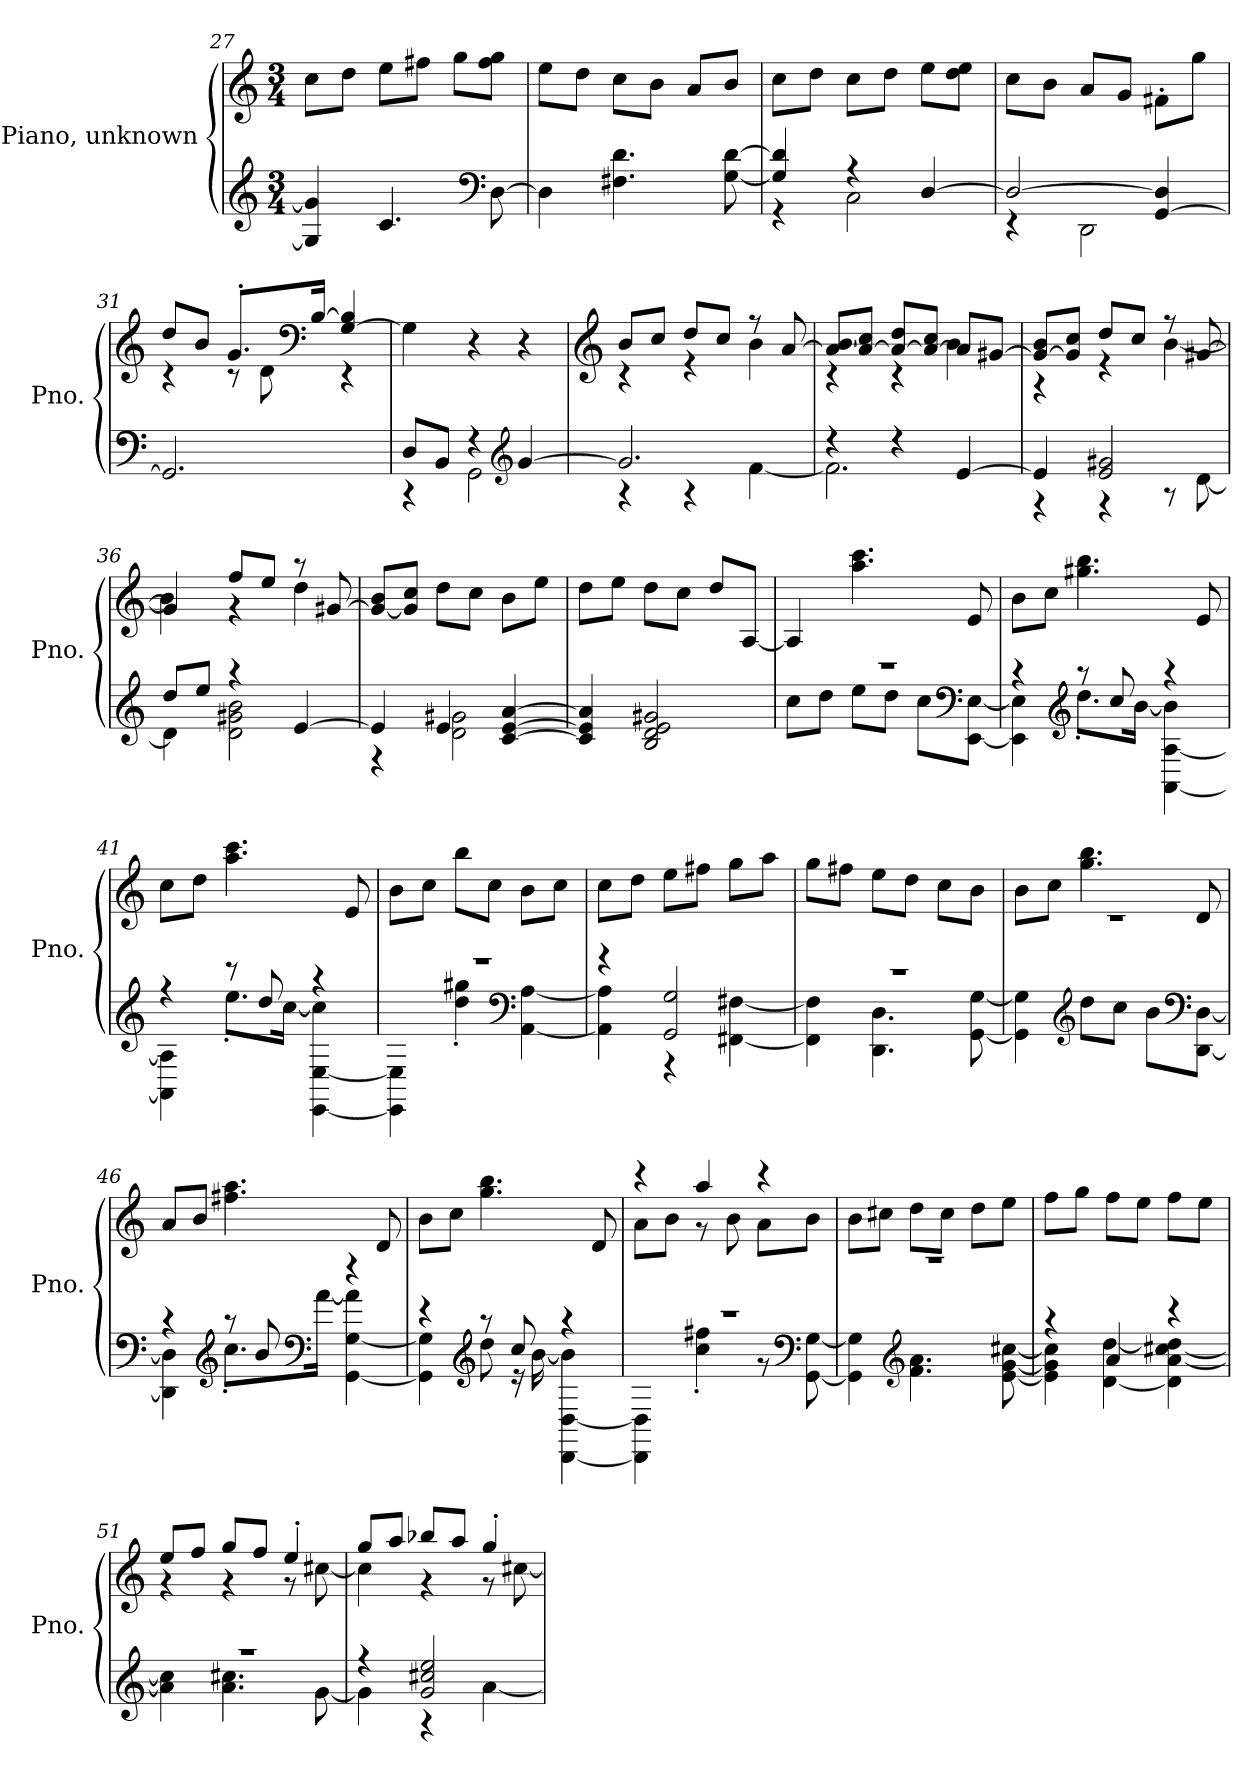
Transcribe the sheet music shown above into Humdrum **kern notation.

**kern	**kern
*part1	*part1
*staff2	*staff1
*I"Piano, unknown	*
*I'Pno.	*
*clefG2	*clefG2
*k[]	*k[]
*M3/4	*M3/4
=27	=27
4G/] 4g/]	8cc\L
.	8dd\J
4.c/	8ee\L
.	8ff#X\J
.	8gg\L
*clefF4	*
[8D\	8ff#\ 8gg\J
!!LO:PB:g=z
=28	=28
4D\]	8ee\L
.	8dd\J
4.F#X\ 4.d\	8cc\L
.	8b\J
.	8a/L
[8G\ [8d\	8b/J
=29	=29
*^	*
4G/] 4d/]	4r	8cc\L
.	.	8dd\J
4r	2C\	8cc\L
.	.	8dd\J
[4D/	.	8ee\L
.	.	8dd\ 8ee\J
=30	=30	=30
2D/_	4r	8cc\L
.	.	8b\J
.	2DD\	8a/L
.	.	8g/J
[4GG/ 4D/]	.	8f#X'\L
.	.	8gg\J
*v	*v	*
=31	=31
*	*^
2.GG/]	8dd/L	4r
.	8b/J	.
.	8.g'/L	8r
.	.	8d\
*	*clefF4	*
.	[16B/Jk	.
.	[4G/ 4B/]	4r
*	*v	*v
=32	=32
*^	*
8D/L	4r	4G\]
8BB/J	.	.
4r	2GG\	4r
*clefG2	*	*
[4g/	.	4r
!!LO:LB:g=z
=33	=33	=33
*	*	*clefG2
*	*	*^
2.g/]	4r	8b/L	4r
.	.	8cc/J	.
.	4r	8dd/L	4r
.	.	8cc/J	.
.	[4f\	8r	4b\
.	.	[8a/	.
=34	=34	=34	=34
4r	2.f\]	8a/_ 8b/L	4r
.	.	8a/_ 8cc/J	.
4r	.	8a/_ 8dd/L	4r
.	.	8a/_ 8cc/J	.
[4e/	.	8a/L]	4b\
.	.	[8g#X/J	.
=35	=35	=35	=35
4e/]	4r	8g#/_ 8b/L	4r
.	.	8g#/] 8cc/J	.
2e/ 2g#X/	4r	8dd/L	4r
.	.	8cc/J	.
.	8r	8r	[4b\
.	[8d\	[8g#X/	.
=36	=36	=36	=36
8dd/L	4d\]	4g#/]	4b\]
8ee/J	.	.	.
4r	2d\ 2g#X\ 2b\	8ff/L	4r
.	.	8ee/J	.
[4e/	.	8r	4dd\
.	.	[8g#X/	.
*	*	*v	*v
=37	=37	=37
4e/]	4r	8g#/_ 8b/L
.	.	8g#/] 8cc/J
4e/	2d\ 2g#X\	8dd\L
.	.	8cc\J
[4c/ [4e/ [4a/	.	8b\L
.	.	8ee\J
*v	*v	*
!!LO:LB:g=z
=38	=38
4c/] 4e/] 4a/]	8dd\L
.	8ee\J
2B/ 2d/ 2e/ 2g#X/	8dd\L
.	8cc\J
.	8dd/L
.	[8A/J
=39	=39
*^	*
2.r	8cc\L	4A/]
.	8dd\J	.
.	8ee\L	4.aa\ 4.ccc\
.	8dd\J	.
.	8cc\L	.
*clefF4	*	*
.	[8EE\ [8E\J	8e/
=40	=40	=40
4r	4EE\] 4E\]	8b\L
.	.	8cc\J
*clefG2	*	*
8r	8.dd'\L	4.gg#X\ 4.bb\
8cc/	.	.
.	[16b\Jk	.
4r	[4AA\ [4A\ 4b\]	.
.	.	8e/
=41	=41	=41
4r	4AA\] 4A\]	8cc\L
.	.	8dd\J
8r	8.ee'\L	4.aa\ 4.ccc\
8dd/	.	.
.	[16cc\Jk	.
4r	[4EE\ [4E\ 4cc\]	.
.	.	8e/
=42	=42	=42
2.r	4EE\] 4E\]	8b\L
.	.	8cc\J
.	4dd\' 4gg#X\'	8bb\L
.	.	8cc\J
*clefF4	*	*
.	[4AA\ [4A\	8b\L
.	.	8cc\J
!!LO:LB:g=z
=43	=43	=43
4r	4AA\] 4A\]	8cc\L
.	.	8dd\J
2GG/ 2G/	4r	8ee\L
.	.	8ff#X\J
.	[4FF#X\ [4F#X\	8gg\L
.	.	8aa\J
=44	=44	=44
2.r	4FF#\] 4F#\]	8gg\L
.	.	8ff#X\J
.	4.DD\ 4.D\	8ee\L
.	.	8dd\J
.	.	8cc\L
.	[8GG\ [8G\	8b\J
=45	=45	=45
2.r	4GG\] 4G\]	8b\L
.	.	8cc\J
*clefG2	*	*
.	8dd\L	4.gg\ 4.bb\
.	8cc\J	.
.	8b\L	.
*clefF4	*	*
.	[8DD\ [8D\J	8d/
=46	=46	=46
4r	4DD\] 4D\]	8a/L
.	.	8b/J
*clefG2	*	*
8r	8.cc'\L	4.ff#X\ 4.aa\
8b/	.	.
*clefF4	*	*
.	[16a\Jk	.
4r	[4GG\ [4G\ 4a\]	.
.	.	8d/
!!LO:LB:g=z
=47	=47	=47
4r	4GG\] 4G\]	8b\L
.	.	8cc\J
*clefG2	*	*
8r	8dd\	4.gg\ 4.bb\
8cc/	16r	.
.	[16b\	.
4r	[4DD\ [4D\ 4b\]	.
.	.	8d/
=48	=48	=48
*	*	*^
2.r	4DD\] 4D\]	4r	8a\L
.	.	.	8b\J
.	4cc\' 4ff#X\'	4aa/	8r
.	.	.	8b\
.	8r	4r	8a\L
*clefF4	*	*	*
.	[8GG\ [8G\	.	8b\J
*	*	*v	*v
=49	=49	=49
2.r	4GG\] 4G\]	8b\L
.	.	8cc#X\J
*clefG2	*	*
.	4.f\ 4.a\	8dd\L
.	.	8cc#\J
.	.	8dd\L
.	[8e\ [8g\ [8cc#X\	8ee\J
=50	=50	=50
4r	4e\] 4g\] 4cc#\]	8ff\L
.	.	8gg\J
4a/	[4d\ [4dd\	8ff\L
.	.	8ee\J
4r	4d\] [4a\ [4cc#X\ 4dd\]	8ff\L
.	.	8ee\J
=51	=51	=51
*	*	*^
2.r	4a\] 4cc#\]	8ee/L	4r
.	.	8ff/J	.
.	4.a\ 4.cc#X\	8gg/L	4r
.	.	8ff/J	.
.	.	4ee'/	8r
.	[8g\	.	[8cc#X\
!!LO:LB:g=z	!!
=52	=52	=52	=52
4r	4g\]	8gg/L	4cc#\]
.	.	8aa/J	.
2g/ 2cc#X/ 2ee/	4r	8bb-X/L	4r
.	.	8aa/J	.
.	[4a\	4gg'/	8r
.	.	.	[8cc#X\
*v	*v	*	*
*	*v	*v
=	=
*-	*-
